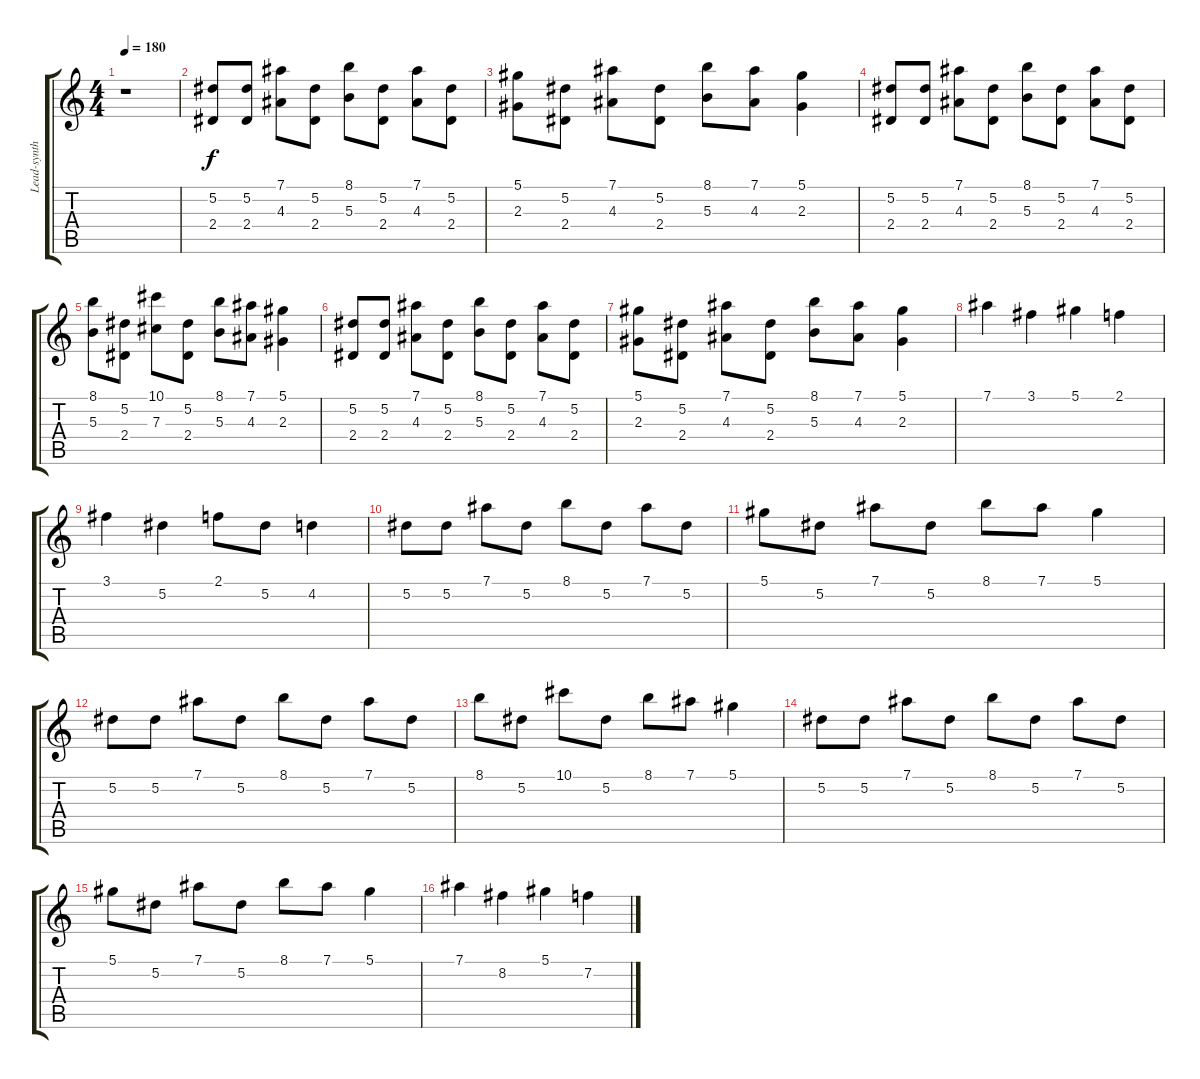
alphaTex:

\track ("Lead-synth" "Lead-synth") {instrument acousticguitarsteel}
\staff {score tabs}
\tuning (Eb4 Bb3 Gb3 Db3 Ab2 Eb2) {hide}
\ts (4 4)
\tempo 180
\clef g2
\ks c
r.1{dy f instrument acousticguitarsteel} |
(5.2 2.4).8 (5.2 2.4).8 (7.1 4.3).8 (5.2 2.4).8 (8.1 5.3).8 (5.2 2.4).8 (7.1 4.3).8 (5.2 2.4).8 |
(5.1 2.3).8 (5.2 2.4).8 (7.1 4.3).8 (5.2 2.4).8 (8.1 5.3).8 (7.1 4.3).8 (5.1 2.3).4 |
(5.2 2.4).8 (5.2 2.4).8 (7.1 4.3).8 (5.2 2.4).8 (8.1 5.3).8 (5.2 2.4).8 (7.1 4.3).8 (5.2 2.4).8 |
(8.1 5.3).8 (5.2 2.4).8 (10.1 7.3).8 (5.2 2.4).8 (8.1 5.3).8 (7.1 4.3).8 (5.1 2.3).4 |
(5.2 2.4).8 (5.2 2.4).8 (7.1 4.3).8 (5.2 2.4).8 (8.1 5.3).8 (5.2 2.4).8 (7.1 4.3).8 (5.2 2.4).8 |
(5.1 2.3).8 (5.2 2.4).8 (7.1 4.3).8 (5.2 2.4).8 (8.1 5.3).8 (7.1 4.3).8 (5.1 2.3).4 |
7.1.4 3.1.4 5.1.4 2.1.4 |
3.1.4 5.2.4 2.1.8 5.2.8 4.2.4 |
5.2.8 5.2.8 7.1.8 5.2.8 8.1.8 5.2.8 7.1.8 5.2.8 |
5.1.8 5.2.8 7.1.8 5.2.8 8.1.8 7.1.8 5.1.4 |
5.2.8 5.2.8 7.1.8 5.2.8 8.1.8 5.2.8 7.1.8 5.2.8 |
8.1.8 5.2.8 10.1.8 5.2.8 8.1.8 7.1.8 5.1.4 |
5.2.8 5.2.8 7.1.8 5.2.8 8.1.8 5.2.8 7.1.8 5.2.8 |
5.1.8 5.2.8 7.1.8 5.2.8 8.1.8 7.1.8 5.1.4 |
7.1.4 8.2.4 5.1.4 7.2.4
